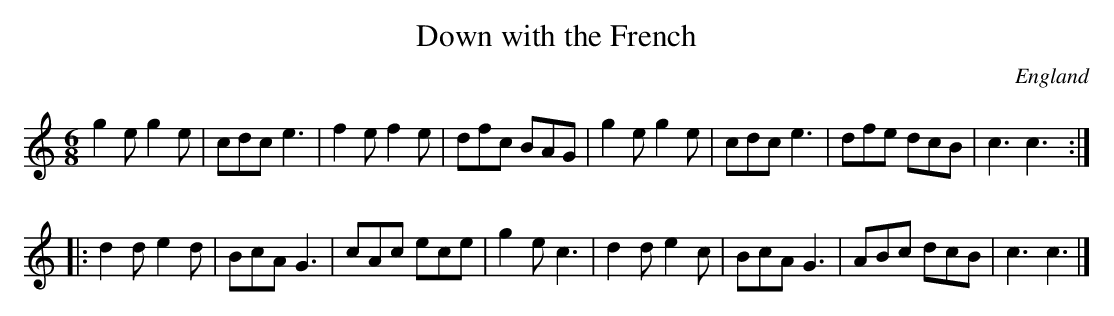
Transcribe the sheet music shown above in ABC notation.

X:1
T:Down with the French
L:1/8
M:6/8
O:England
K:C major
g2e g2e | cdc e3 | f2e f2e | dfc BAG | g2e g2e | cdc e3 | dfe dcB | c3 c3 ::
d2d e2d | BcA G3 | cAc ece | g2e c3  | d2d e2c | BcA G3 | ABc dcB | c3 c3 |]
